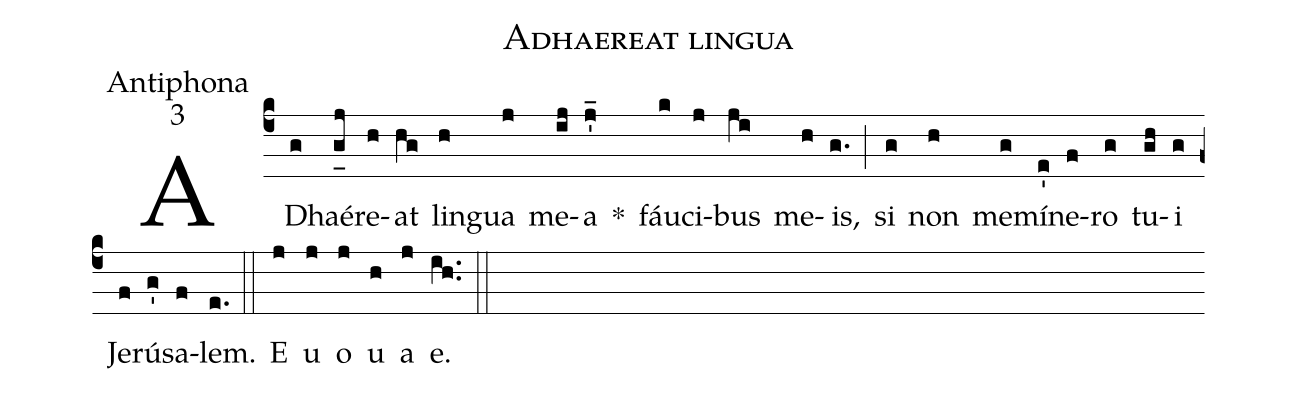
name:Adhaereat lingua;
office-part:Antiphona;
mode:3;
%%
(c4) AD(g)haé(g_[uh:l]j)re(h)at(hg) lin(h)gua(j) me(ij)a(j'_) *() fáu(k)ci(j)bus(ji) me(h)is,(g.) (;) si(g) non(h) me(g)mí(e')ne(f)ro(g) tu(gh)i(g) Je(f)rú(g')sa(f)lem.(e.) (::) <eu>E(j) u(j) o(j) u(h) a(j) e.</eu>(ih..) (::)
